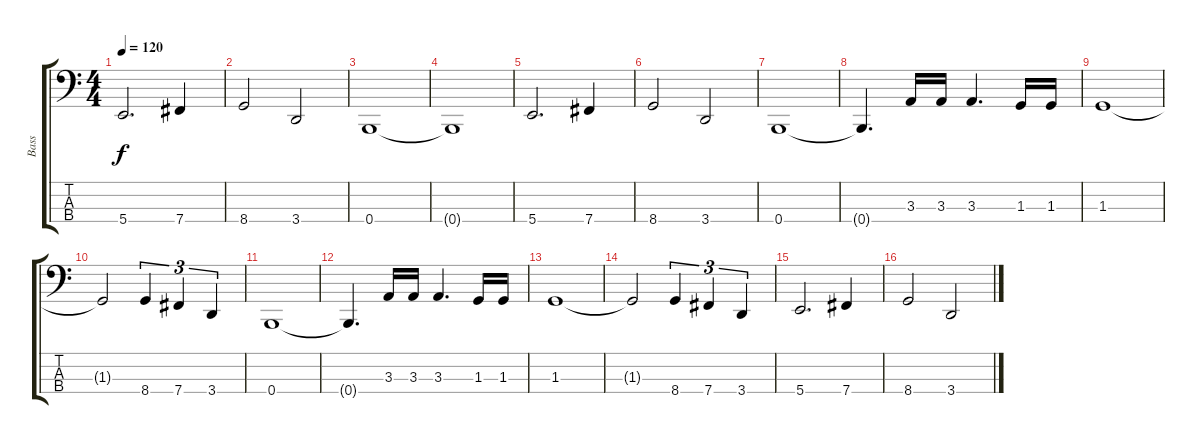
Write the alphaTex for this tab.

\track ("Bass" "Bass") {instrument electricbassfinger}
\staff {score tabs}
\tuning (E2 B1 Gb1 B0) {hide}
\ts (4 4)
\tempo 120
\clef f4
\ks c
5.4.2{d dy f} 7.4.4 |
8.4.2 3.4.2 |
0.4.1 |
0.4{t}.1 |
5.4.2{d} 7.4.4 |
8.4.2 3.4.2 |
0.4.1 |
0.4{t}.4{d} 3.3.16 3.3.16 3.3.4{d} 1.3.16 1.3.16 |
1.3.1 |
1.3{t}.2 8.4.4{tu (3 2)} 7.4.4{tu (3 2)} 3.4.4{tu (3 2)} |
0.4.1 |
0.4{t}.4{d} 3.3.16 3.3.16 3.3.4{d} 1.3.16 1.3.16 |
1.3.1 |
1.3{t}.2 8.4.4{tu (3 2)} 7.4.4{tu (3 2)} 3.4.4{tu (3 2)} |
5.4.2{d} 7.4.4 |
8.4.2 3.4.2
